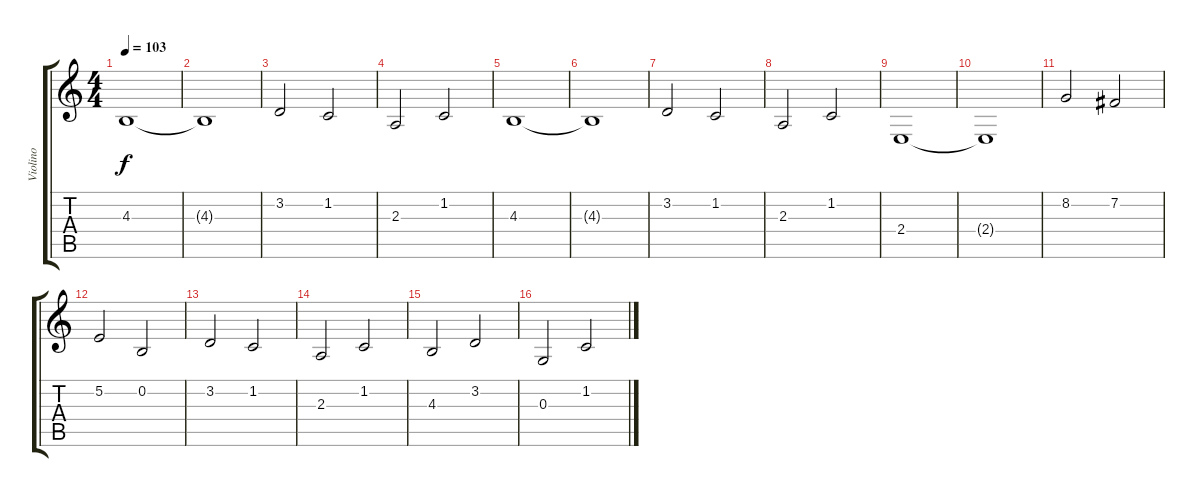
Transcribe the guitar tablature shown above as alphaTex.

\track ("Violino" "Violino") {instrument violin}
\staff {score tabs}
\tuning (E4 B3 G3 D3 A2 E2) {hide}
\ts (4 4)
\tempo 103
\clef g2
\ks c
4.3.1{dy f} |
4.3{t}.1 |
3.2.2 1.2.2 |
2.3.2 1.2.2 |
4.3.1 |
4.3{t}.1 |
3.2.2 1.2.2 |
2.3.2 1.2.2 |
2.4.1 |
2.4{t}.1 |
8.2.2 7.2.2 |
5.2.2 0.2.2 |
3.2.2 1.2.2 |
2.3.2 1.2.2 |
4.3.2 3.2.2 |
0.3.2 1.2.2
